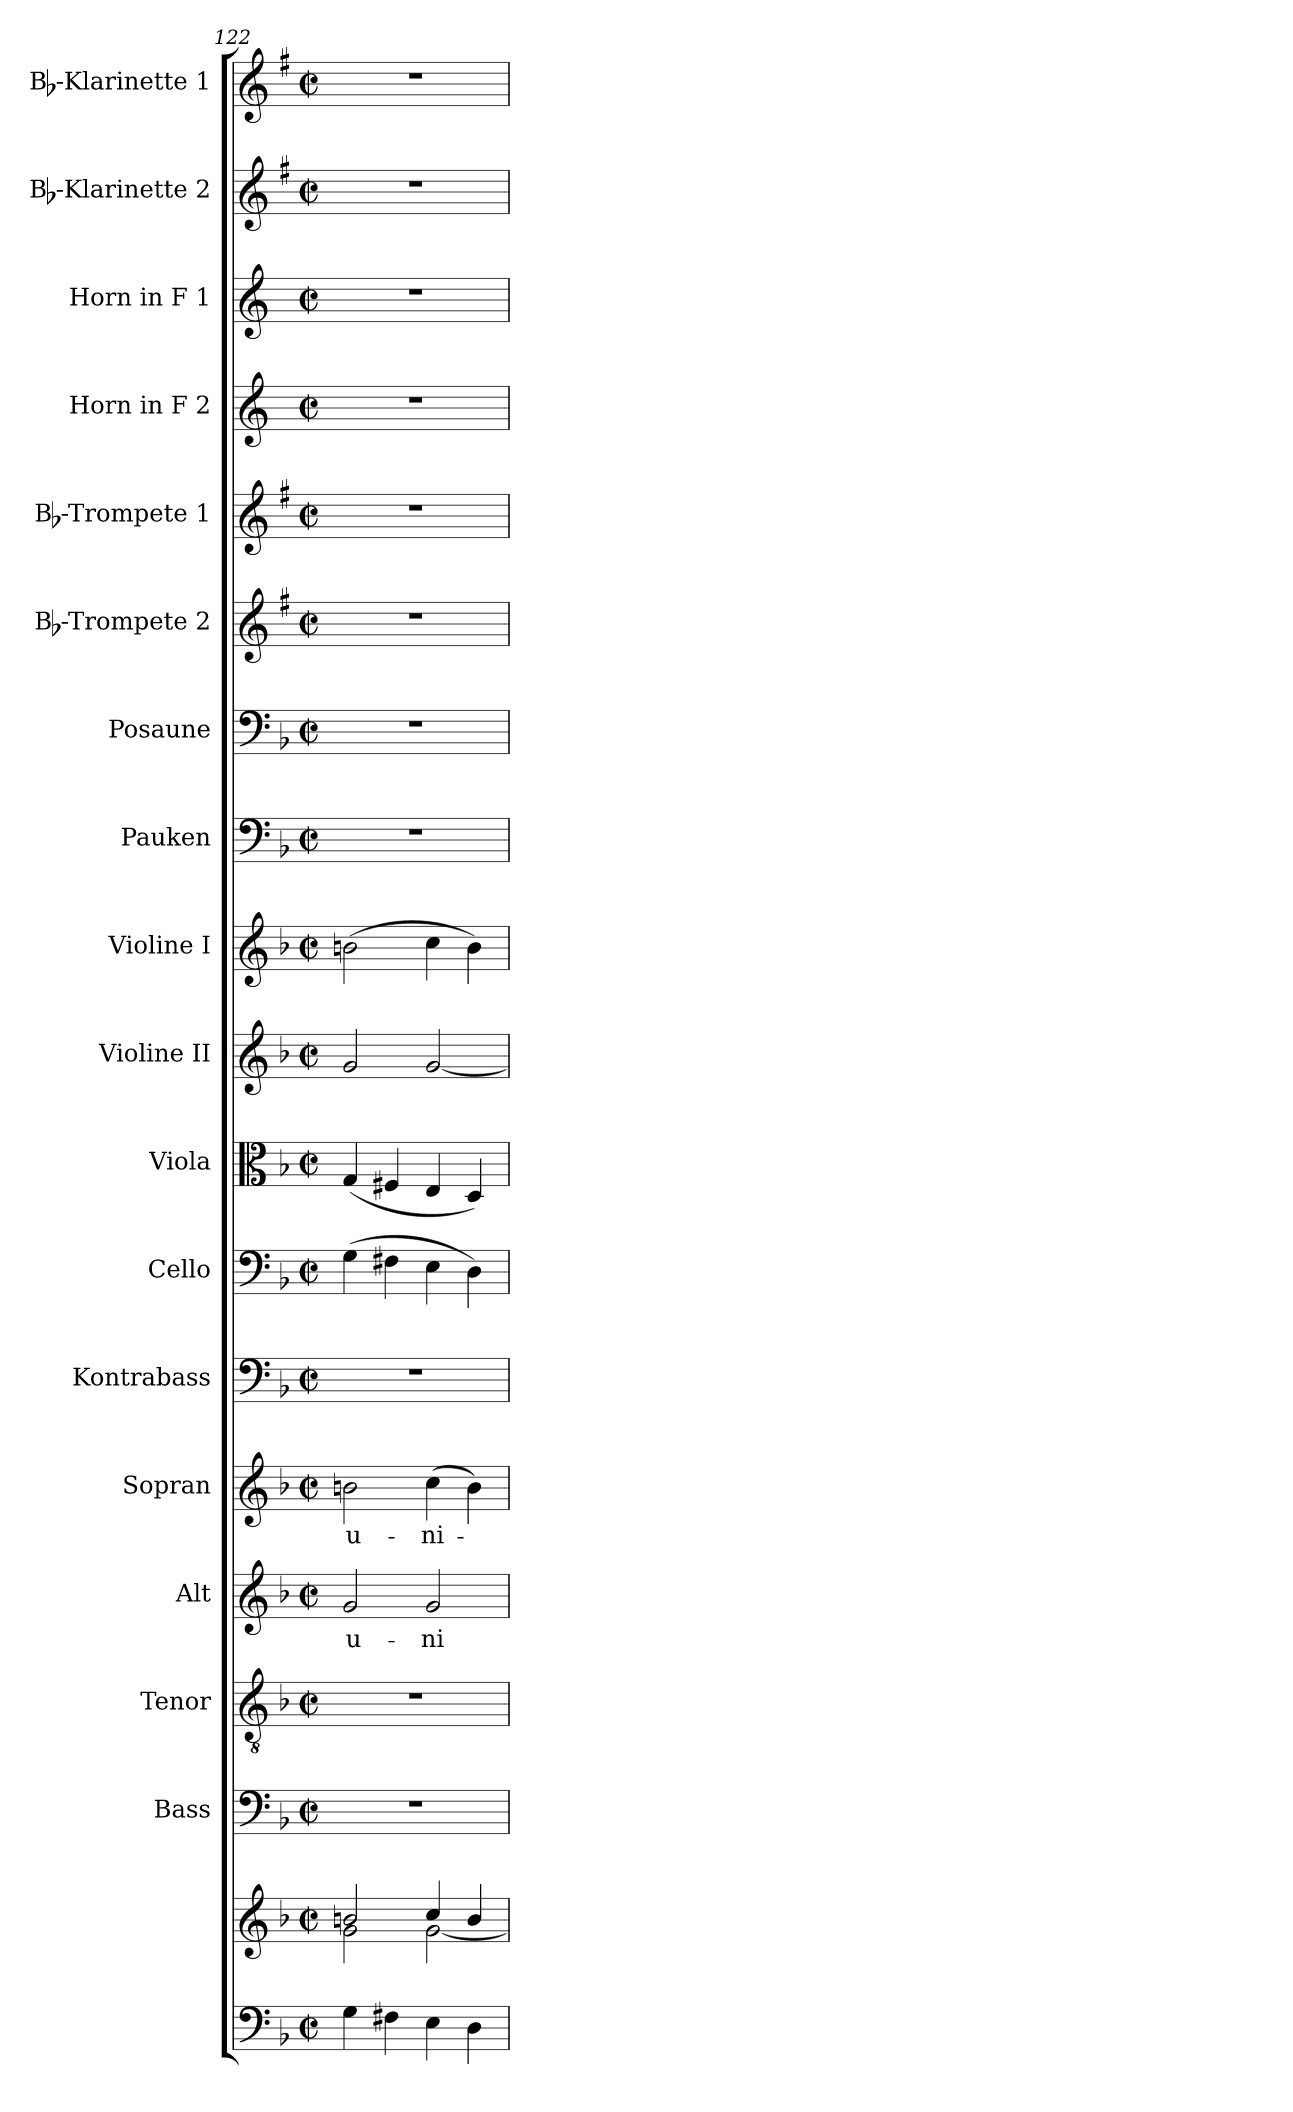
**kern	**kern	**kern	**kern	**kern	**text	**kern	**text	**kern	**kern	**kern	**kern	**kern	**kern	**kern	**kern	**kern	**kern	**kern	**kern	**kern
*part18	*part18	*part17	*part16	*part15	*part15	*part14	*part14	*part13	*part12	*part11	*part10	*part9	*part8	*part7	*part6	*part5	*part4	*part3	*part2	*part1
*staff19	*staff18	*staff17	*staff16	*staff15	*staff15	*staff14	*staff14	*staff13	*staff12	*staff11	*staff10	*staff9	*staff8	*staff7	*staff6	*staff5	*staff4	*staff3	*staff2	*staff1
*	*	*I"Bass	*I"Tenor	*I"Alt	*	*I"Sopran	*	*I"Kontrabass	*I"Cello	*I"Viola	*I"Violine II	*I"Violine I	*I"Pauken	*I"Posaune	*I"Bb-Trompete 2	*I"Bb-Trompete 1	*I"Horn in F 2	*I"Horn in F 1	*I"Bb-Klarinette 2	*I"Bb-Klarinette 1
*	*	*I'B.	*I'T.	*I'A.	*	*I'S.	*	*I'Kb.	*	*I'Vla.	*I'Vl. II	*I'Vl. I	*I'Pk.	*I'Pos.	*I'Bb Trp. 2	*I'Bb Trp. 1	*	*	*I'Bb Kl. 2	*I'Bb Kl. 1
*clefF4	*clefG2	*clefF4	*clefGv2	*clefG2	*	*clefG2	*	*clefF4	*clefF4	*clefC3	*clefG2	*clefG2	*clefF4	*clefF4	*clefG2	*clefG2	*clefG2	*clefG2	*clefG2	*clefG2
*	*	*	*	*	*	*	*	*ITrd7c12	*	*	*	*	*	*	*ITrd1c2	*ITrd1c2	*ITrd4c7	*ITrd4c7	*ITrd1c2	*ITrd1c2
*k[b-]	*k[b-]	*k[b-]	*k[b-]	*k[b-]	*	*k[b-]	*	*k[b-]	*k[b-]	*k[b-]	*k[b-]	*k[b-]	*k[b-]	*k[b-]	*k[b-]	*k[b-]	*k[b-]	*k[b-]	*k[b-]	*k[b-]
*F:	*F:	*F:	*F:	*F:	*	*F:	*	*F:	*F:	*F:	*F:	*F:	*F:	*F:	*F:	*F:	*F:	*F:	*F:	*F:
*M2/2	*M2/2	*M2/2	*M2/2	*M2/2	*	*M2/2	*	*M2/2	*M2/2	*M2/2	*M2/2	*M2/2	*M2/2	*M2/2	*M2/2	*M2/2	*M2/2	*M2/2	*M2/2	*M2/2
*met(c|)	*met(c|)	*met(c|)	*met(c|)	*met(c|)	*	*met(c|)	*	*met(c|)	*met(c|)	*met(c|)	*met(c|)	*met(c|)	*met(c|)	*met(c|)	*met(c|)	*met(c|)	*met(c|)	*met(c|)	*met(c|)	*met(c|)
=122	=122	=122	=122	=122	=122	=122	=122	=122	=122	=122	=122	=122	=122	=122	=122	=122	=122	=122	=122	=122
*	*^	*	*	*	*	*	*	*	*	*	*	*	*	*	*	*	*	*	*	*
!	!	!	!	!	!	!LO:LY:b	!	!LO:LY:b	!	!	!	!	!	!	!	!	!	!	!	!	!
4G\	2bn/	2g\	1r	1r	2g/	u-	2bn\	u-	1r	(>4G\	(<4G/	2g/	(>2bn\	1r	1r	1r	1r	1r	1r	1r	1r
4F#X\	.	.	.	.	.	.	.	.	.	4F#X\	4F#X/	.	.	.	.	.	.	.	.	.	.
!	!	!	!	!	!	!LO:LY:b	!	!LO:LY:b	!	!	!	!	!	!	!	!	!	!	!	!	!
4E\	4cc/	[<2g\	.	.	2g/	-ni-	(>4cc\	-ni-	.	4E\	4E/	[2g/	4cc\	.	.	.	.	.	.	.	.
4D\	4b/	.	.	.	.	.	4b\)	.	.	4D\)	4D/)	.	4b\)	.	.	.	.	.	.	.	.
*	*v	*v	*	*	*	*	*	*	*	*	*	*	*	*	*	*	*	*	*	*	*
=	=	=	=	=	=	=	=	=	=	=	=	=	=	=	=	=	=	=	=	=
*-	*-	*-	*-	*-	*-	*-	*-	*-	*-	*-	*-	*-	*-	*-	*-	*-	*-	*-	*-	*-
